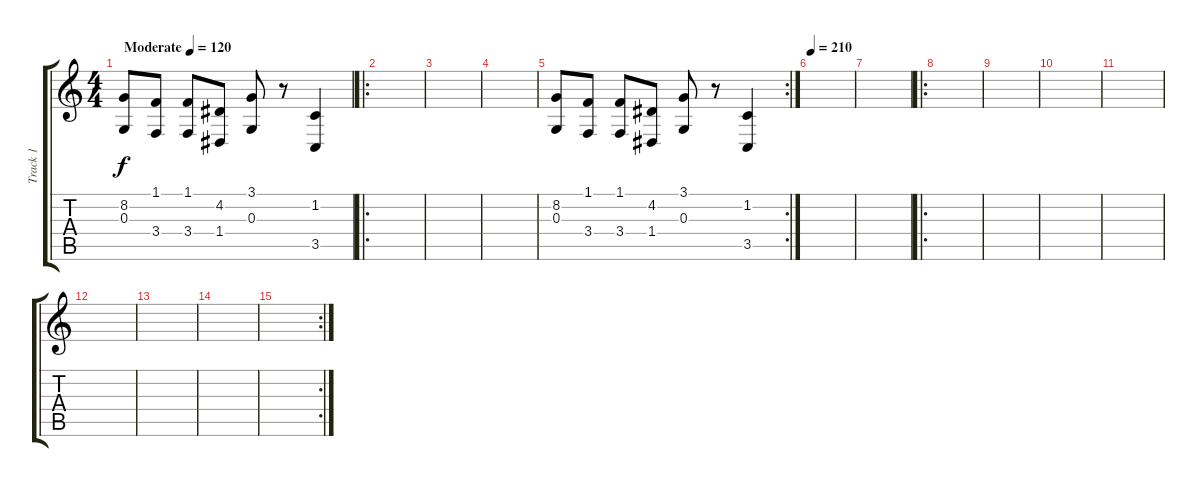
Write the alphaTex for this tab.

\track ("Track 1" "Track 1") {instrument lead2sawtooth}
\staff {score tabs}
\tuning (E4 B3 G3 D3 A2 E2) {hide}
\ts (4 4)
\tempo (120 "Moderate")
\clef g2
\ks c
(8.2 0.3).8{dy f instrument lead2sawtooth} (1.1 3.4).8 (1.1 3.4).8 (4.2 1.4).8 (3.1 0.3).8 r.8 (1.2 3.5).4 |
\ro
|
|
|
\rc 2
(8.2 0.3).8 (1.1 3.4).8 (1.1 3.4).8 (4.2 1.4).8 (3.1 0.3).8 r.8 (1.2 3.5).4 |
\tempo 210
|
|
\ro
|
|
|
|
|
|
|
\rc 2
